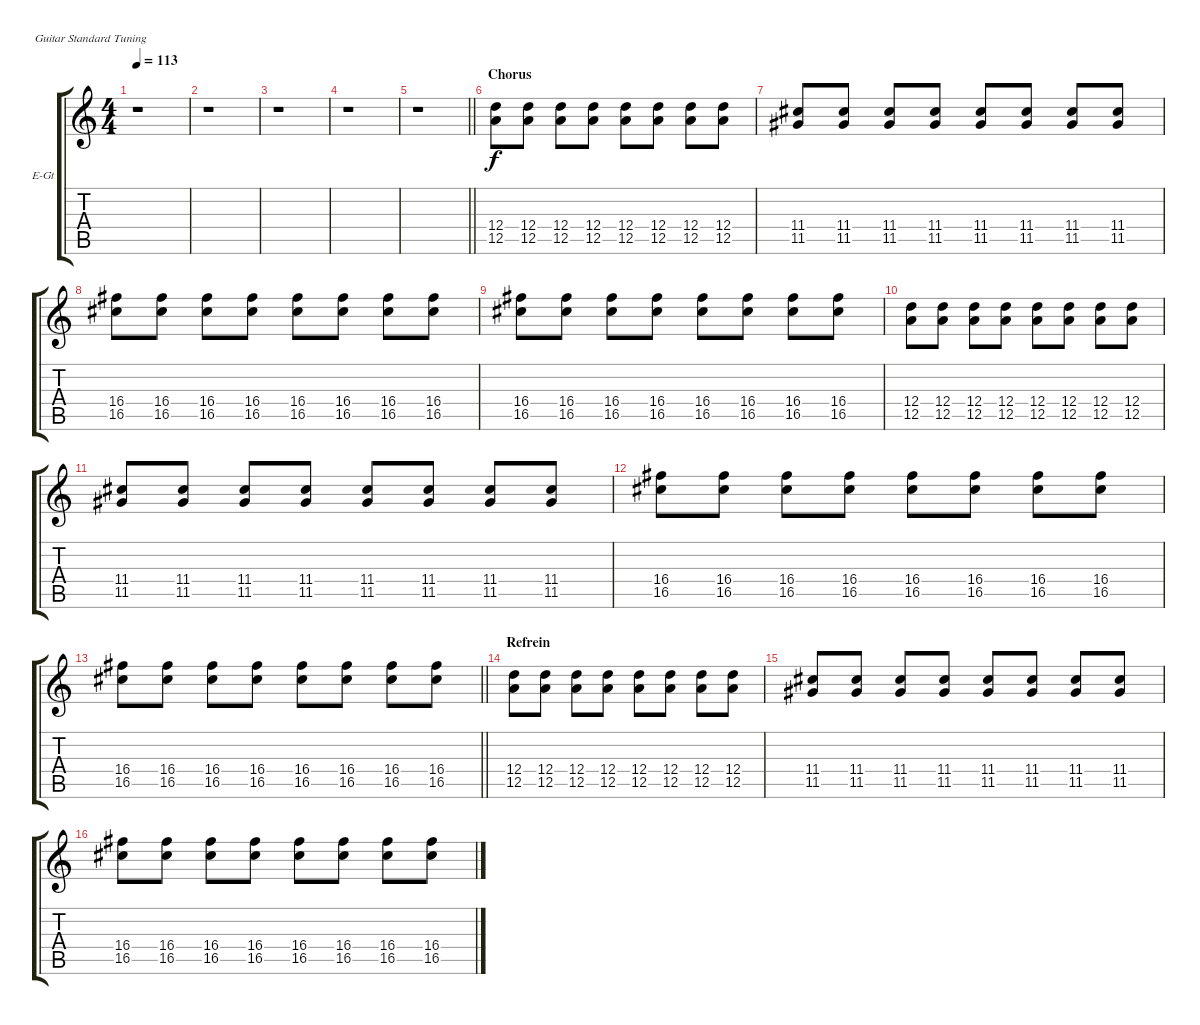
\bracketExtendMode groupsimilarinstruments
\firstSystemTrackNameOrientation horizontal
\otherSystemsTrackNameOrientation horizontal
\track ("Rhythm" "E-Gt") {instrument overdrivenguitar}
\staff {score tabs}
\tuning (E4 B3 G3 D3 A2 E2)
\ts (4 4)
\tempo 113
\clef g2
\ks c
r.1{dy f} |
r.1 |
r.1 |
r.1 |
\barLineRight lightlight
r.1 |
\section ("" "Chorus")
(12.4 12.5).8 (12.4 12.5).8 (12.4 12.5).8 (12.4 12.5).8 (12.4 12.5).8 (12.4 12.5).8 (12.4 12.5).8 (12.4 12.5).8 |
(11.4 11.5).8 (11.4 11.5).8 (11.4 11.5).8 (11.4 11.5).8 (11.4 11.5).8 (11.4 11.5).8 (11.4 11.5).8 (11.4 11.5).8 |
(16.4 16.5).8 (16.4 16.5).8 (16.4 16.5).8 (16.4 16.5).8 (16.4 16.5).8 (16.4 16.5).8 (16.4 16.5).8 (16.4 16.5).8 |
(16.4 16.5).8 (16.4 16.5).8 (16.4 16.5).8 (16.4 16.5).8 (16.4 16.5).8 (16.4 16.5).8 (16.4 16.5).8 (16.4 16.5).8 |
(12.4 12.5).8 (12.4 12.5).8 (12.4 12.5).8 (12.4 12.5).8 (12.4 12.5).8 (12.4 12.5).8 (12.4 12.5).8 (12.4 12.5).8 |
(11.4 11.5).8 (11.4 11.5).8 (11.4 11.5).8 (11.4 11.5).8 (11.4 11.5).8 (11.4 11.5).8 (11.4 11.5).8 (11.4 11.5).8 |
(16.4 16.5).8 (16.4 16.5).8 (16.4 16.5).8 (16.4 16.5).8 (16.4 16.5).8 (16.4 16.5).8 (16.4 16.5).8 (16.4 16.5).8 |
\barLineRight lightlight
(16.4 16.5).8 (16.4 16.5).8 (16.4 16.5).8 (16.4 16.5).8 (16.4 16.5).8 (16.4 16.5).8 (16.4 16.5).8 (16.4 16.5).8 |
\section ("" "Refrein")
(12.4 12.5).8 (12.4 12.5).8 (12.4 12.5).8 (12.4 12.5).8 (12.4 12.5).8 (12.4 12.5).8 (12.4 12.5).8 (12.4 12.5).8 |
(11.4 11.5).8 (11.4 11.5).8 (11.4 11.5).8 (11.4 11.5).8 (11.4 11.5).8 (11.4 11.5).8 (11.4 11.5).8 (11.4 11.5).8 |
(16.4 16.5).8 (16.4 16.5).8 (16.4 16.5).8 (16.4 16.5).8 (16.4 16.5).8 (16.4 16.5).8 (16.4 16.5).8 (16.4 16.5).8
